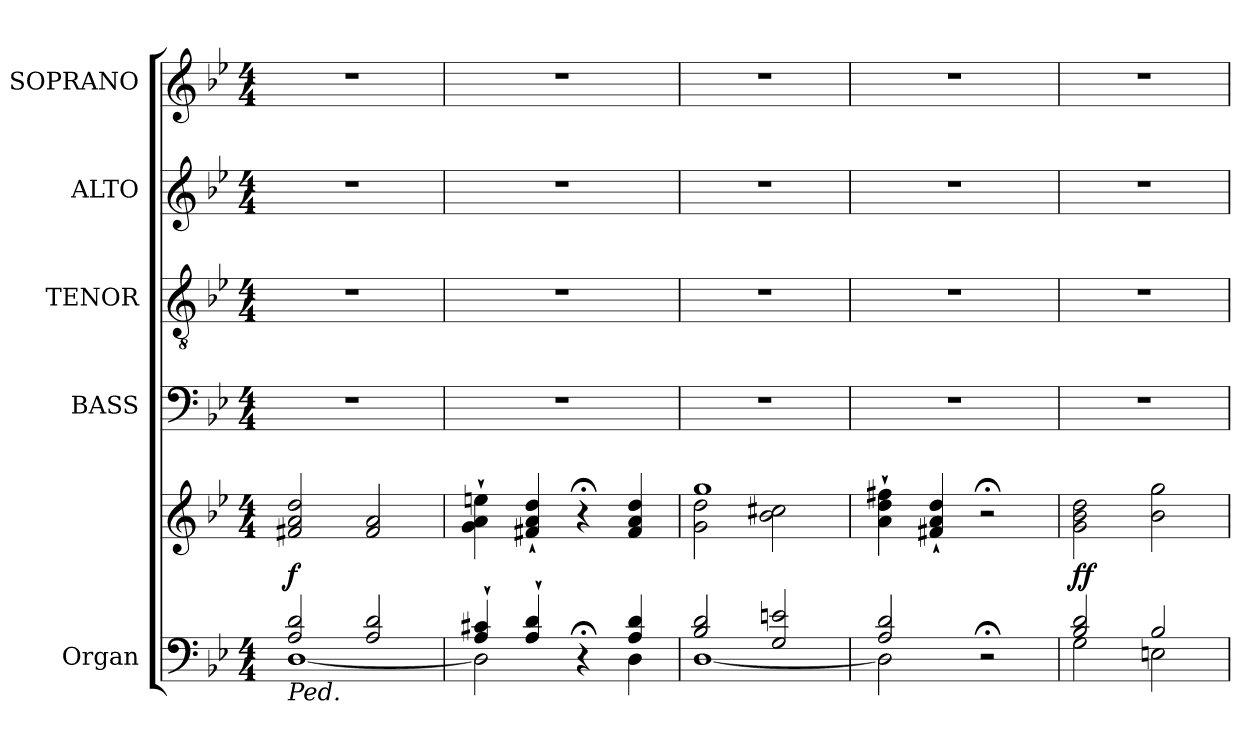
**kern	**kern	**dynam	**kern	**kern	**kern	**kern
*part5	*part5	*part5	*part4	*part3	*part2	*part1
*staff6	*staff5	*staff5/6	*staff4	*staff3	*staff2	*staff1
*I"Organ	*	*	*I"BASS	*I"TENOR	*I"ALTO	*I"SOPRANO
*I'Org.	*	*	*I'B.	*I'T.	*I'A.	*I'S.
!!LO:PB:g=z
*clefF4	*clefG2	*	*clefF4	*clefGv2	*clefG2	*clefG2
*	*	*	*	*ITrd7c12	*	*
*k[b-e-]	*k[b-e-]	*	*k[b-e-]	*k[b-e-]	*k[b-e-]	*k[b-e-]
*B-:	*B-:	*	*B-:	*B-:	*B-:	*B-:
*M4/4	*M4/4	*	*M4/4	*M4/4	*M4/4	*M4/4
*MM70	*MM70	*	*MM70	*MM70	*MM70	*MM70
=1	=1	=1	=1	=1	=1	=1
*^	*	*	*	*	*	*
!LO:TX:b:i:t=Ped.	!	!	!	!	!	!	!
2Ai/ 2di	[1Di	2f#Xi/ 2ai 2ddi	f	1r	1r	1r	1r
2Ai/ 2di	.	2f#i/ 2ai	.	.	.	.	.
=2	=2	=2	=2	=2	=2	=2	=2
4Ai/` 4c#Xi`	2Di\]	4gi\` 4ai` 4eeni`	.	1r	1r	1r	1r
4Ai/` 4di`	.	4f#Xi/` 4ai` 4ddi`	.	.	.	.	.
4r;	4r;yy	4r;	.	.	.	.	.
4Ai/ 4di	4Di\	4f#i/ 4ai 4ddi	.	.	.	.	.
=3	=3	=3	=3	=3	=3	=3	=3
*	*	*^	*	*	*	*	*
2B-i/ 2di	[1Di	1ggi	2gi\ 2ddi	.	1r	1r	1r	1r
2Gi/ 2eni	.	.	2b-i\ 2cc#Xi	.	.	.	.	.
*	*	*v	*v	*	*	*	*	*
=4	=4	=4	=4	=4	=4	=4	=4
2Ai/ 2di	2Di\]	4ai\` 4ddi` 4ff#Xi`	.	1r	1r	1r	1r
.	.	4f#Xi/` 4ai` 4ddi`	.	.	.	.	.
2r;	2ryy	2r;	.	.	.	.	.
=5	=5	=5	=5	=5	=5	=5	=5
2B-i/ 2di	2Gi\	2gi\ 2b-i 2ddi	ff	1r	1r	1r	1r
2B-i/	2Eni\	2b-i\ 2ggi	.	.	.	.	.
*v	*v	*	*	*	*	*	*
=	=	=	=	=	=	=
*-	*-	*-	*-	*-	*-	*-
